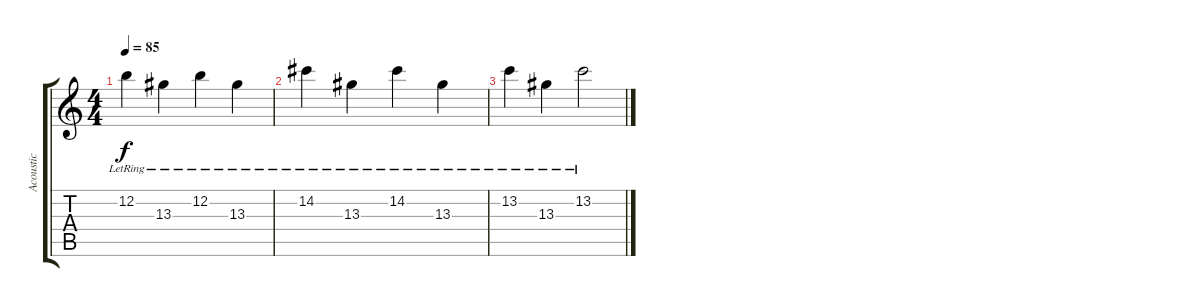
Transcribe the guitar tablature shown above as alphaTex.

\track ("Acoustic" "Acoustic") {instrument acousticguitarsteel}
\staff {score tabs}
\tuning (E4 B3 G3 D3 A2 E2) {hide}
\ts (4 4)
\tempo 85
\clef g2
\ks c
12.2{lr}.4{dy f} 13.3{lr}.4 12.2{lr}.4 13.3{lr}.4 |
14.2{lr}.4 13.3{lr}.4 14.2{lr}.4 13.3{lr}.4 |
13.2{lr}.4 13.3{lr}.4 13.2{lr}.2
